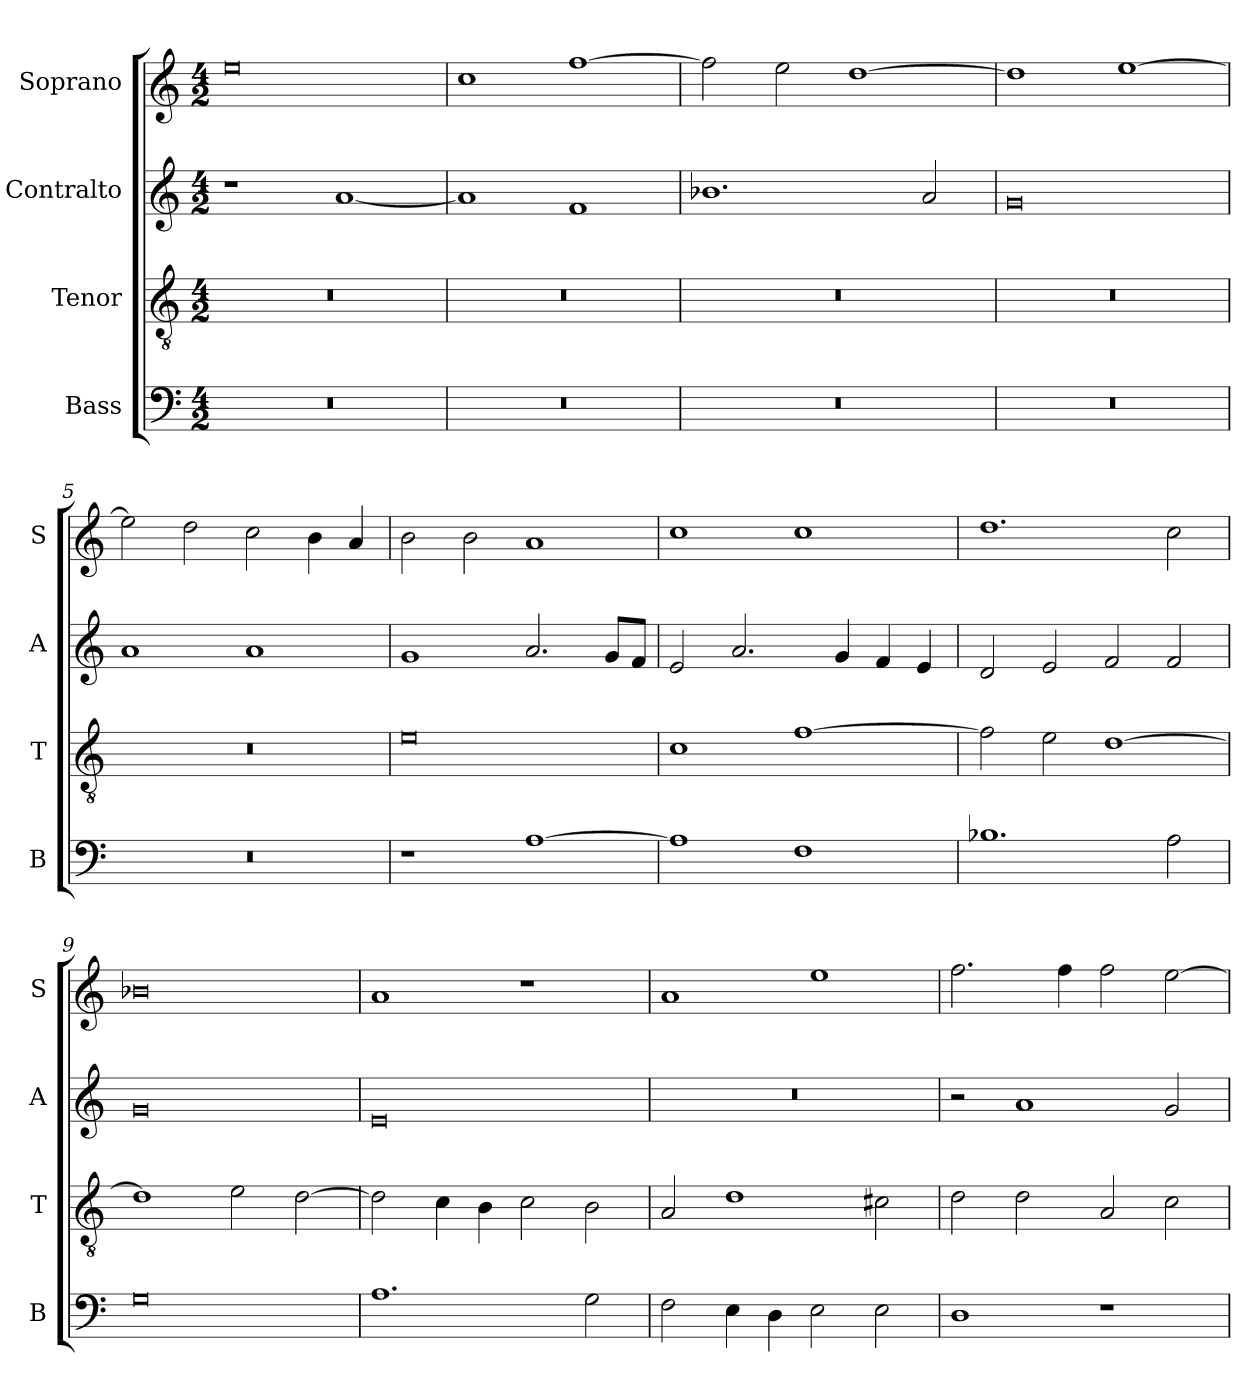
**kern	**kern	**kern	**kern
*part4	*part3	*part2	*part1
*staff4	*staff3	*staff2	*staff1
*I"Bass	*I"Tenor	*I"Contralto	*I"Soprano
*I'B	*I'T	*I'A	*I'S
*clefF4	*clefGv2	*clefG2	*clefG2
*k[]	*k[]	*k[]	*k[]
*A:aeo	*A:aeo	*A:aeo	*A:aeo
*M4/2	*M4/2	*M4/2	*M4/2
=1	=1	=1	=1
0r	0r	1r	0ee
.	.	[1a	.
=2	=2	=2	=2
0r	0r	1a]	1cc
.	.	1f	[1ff
=3	=3	=3	=3
0r	0r	1.b-X	2ff]
.	.	.	2ee
.	.	.	[1dd
.	.	2a	.
=4	=4	=4	=4
0r	0r	0g	1dd]
.	.	.	[1ee
=5	=5	=5	=5
0r	0r	1a	2ee]
.	.	.	2dd
.	.	1a	2cc
.	.	.	4b
.	.	.	4a
=6	=6	=6	=6
1r	0e	1g	2b
.	.	.	2b
[1A	.	2.a	1a
.	.	8g/L	.
.	.	8f/J	.
=7	=7	=7	=7
1A]	1c	2e	1cc
.	.	2.a	.
1F	[1f	.	1cc
.	.	4g	.
.	.	4f	.
.	.	4e	.
=8	=8	=8	=8
1.B-X	2f]	2d	1.dd
.	2e	2e	.
.	[1d	2f	.
2A	.	2f	2cc
=9	=9	=9	=9
0G	1d]	0g	0b-X
.	2e	.	.
.	[2d	.	.
=10	=10	=10	=10
1.A	2d]	0e	1a
.	4c	.	.
.	4B	.	.
.	2c	.	1r
2G	2B	.	.
=11	=11	=11	=11
2F	2A	0r	1a
4E	1d	.	.
4D	.	.	.
2E	.	.	1ee
2E	2c#X	.	.
=12	=12	=12	=12
1D	2d	2r	2.ff
.	2d	1a	.
.	.	.	4ff
1r	2A	.	2ff
.	2c	2g	[2ee
=	=	=	=
*-	*-	*-	*-
